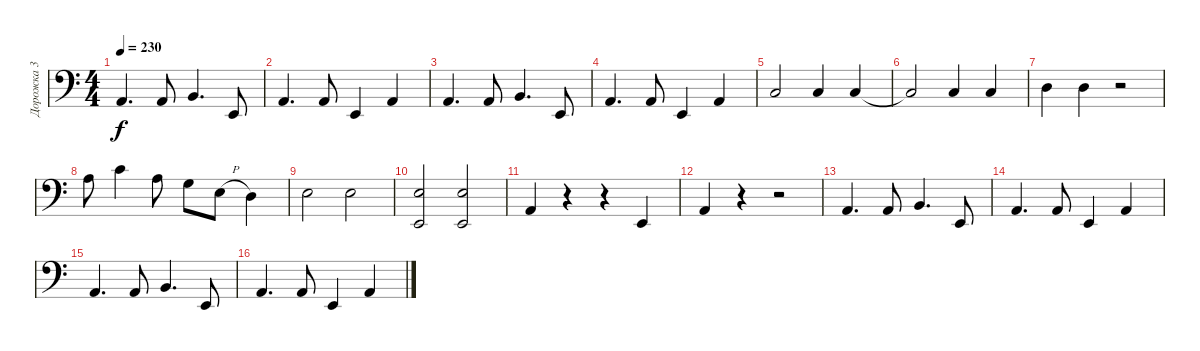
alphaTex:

\track ("Дорожка 3" "Дорожка 3") {instrument electricbassfinger}
\staff {score}
\tuning (G2 D2 A1 E1) {hide}
\ts (4 4)
\tempo 230
\clef f4
\ks c
0.3.4{d dy f} 0.3.8 2.3.4{d} 0.4.8 |
0.3.4{d} 0.3.8 0.4.4 0.3.4 |
0.3.4{d} 0.3.8 2.3.4{d} 0.4.8 |
0.3.4{d} 0.3.8 0.4.4 0.3.4 |
3.3.2 3.3.4 3.3.4 |
3.3{t}.2 3.3.4 3.3.4 |
0.2.4 0.2.4 r.2 |
2.1.8 5.1.4 2.1.8 0.1.8 2.2{h}.8 0.2.4 |
2.2.2 2.2.2 |
(2.2 0.4).2 (2.2 0.4).2 |
0.3.4 r.4 r.4 0.4.4 |
0.3.4 r.4 r.2 |
0.3.4{d} 0.3.8 2.3.4{d} 0.4.8 |
0.3.4{d} 0.3.8 0.4.4 0.3.4 |
0.3.4{d} 0.3.8 2.3.4{d} 0.4.8 |
0.3.4{d} 0.3.8 0.4.4 0.3.4
